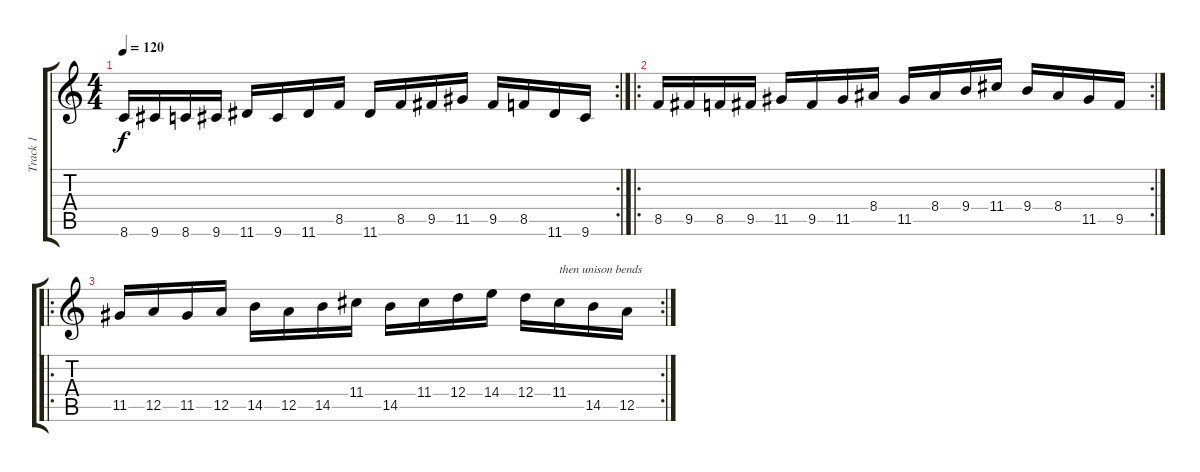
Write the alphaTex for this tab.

\track ("Track 1" "Track 1") {instrument acousticguitarnylon}
\staff {score tabs}
\tuning (E4 B3 G3 D3 A2 E2) {hide}
\rc 2
\ts (4 4)
\tempo 120
\clef g2
\ks c
8.6.16{dy f instrument acousticguitarnylon} 9.6.16 8.6.16 9.6.16 11.6.16 9.6.16 11.6.16 8.5.16 11.6.16 8.5.16 9.5.16 11.5.16 9.5.16 8.5.16 11.6.16 9.6.16 |
\ro
\rc 2
8.5.16 9.5.16 8.5.16 9.5.16 11.5.16 9.5.16 11.5.16 8.4.16 11.5.16 8.4.16 9.4.16 11.4.16 9.4.16 8.4.16 11.5.16 9.5.16 |
\ro
\rc 2
11.5.16 12.5.16 11.5.16 12.5.16 14.5.16 12.5.16 14.5.16 11.4.16 14.5.16 11.4.16 12.4.16 14.4.16 12.4.16 11.4.16{txt "then unison bends"} 14.5.16 12.5.16
